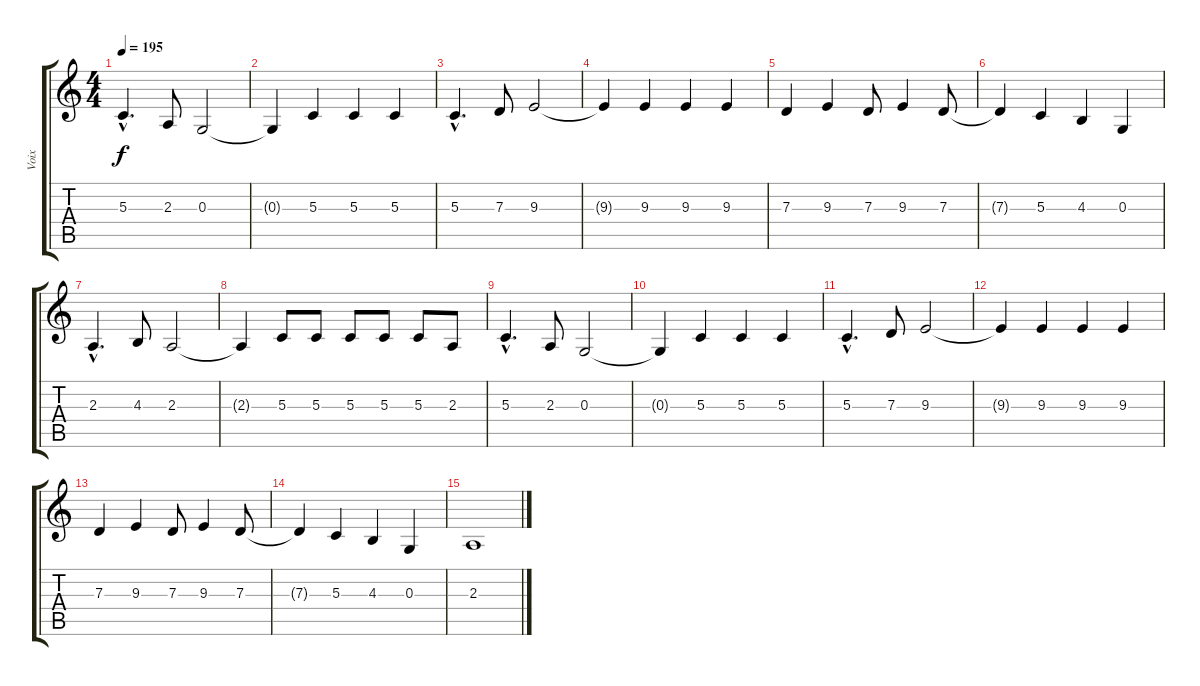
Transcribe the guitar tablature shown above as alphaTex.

\track ("Voix" "Voix") {instrument lead6voice}
\staff {score tabs}
\tuning (E4 B3 G3 D3 A2 E2) {hide}
\ts (4 4)
\tempo 195
\clef g2
\ks c
5.3{hac}.4{d dy f} 2.3.8 0.3.2 |
0.3{t}.4 5.3.4 5.3.4 5.3.4 |
5.3{hac}.4{d} 7.3.8 9.3.2 |
9.3{t}.4 9.3.4 9.3.4 9.3.4 |
7.3.4 9.3.4 7.3.8 9.3.4 7.3.8 |
7.3{t}.4 5.3.4 4.3.4 0.3.4 |
2.3{hac}.4{d} 4.3.8 2.3.2 |
2.3{t}.4 5.3.8 5.3.8 5.3.8 5.3.8 5.3.8 2.3.8 |
5.3{hac}.4{d} 2.3.8 0.3.2 |
0.3{t}.4 5.3.4 5.3.4 5.3.4 |
5.3{hac}.4{d} 7.3.8 9.3.2 |
9.3{t}.4 9.3.4 9.3.4 9.3.4 |
7.3.4 9.3.4 7.3.8 9.3.4 7.3.8 |
7.3{t}.4 5.3.4 4.3.4 0.3.4 |
2.3.1
